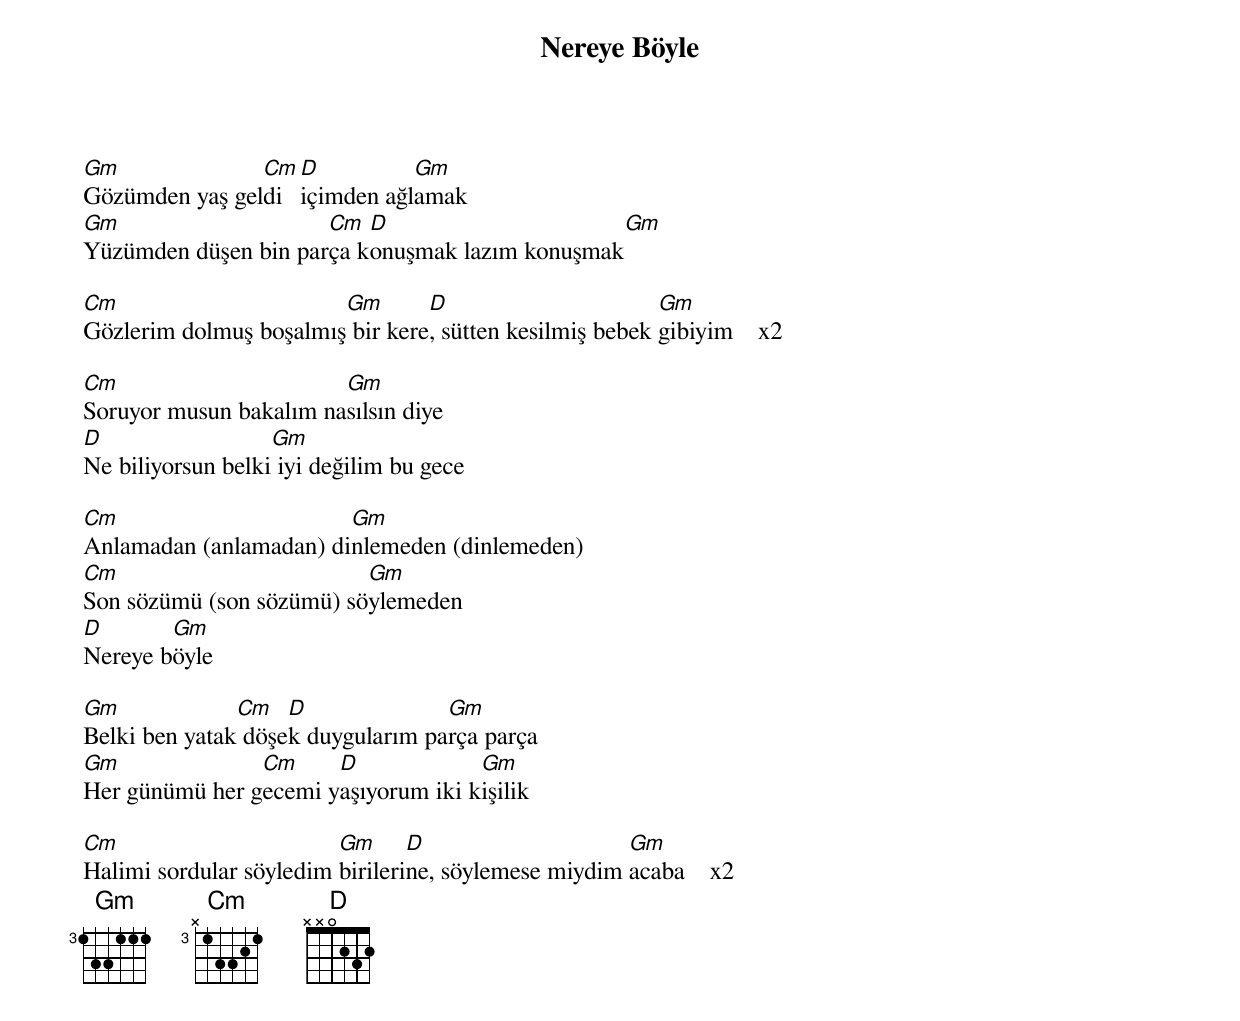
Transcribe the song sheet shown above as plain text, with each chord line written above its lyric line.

{title: Nereye Böyle}
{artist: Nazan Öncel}

Gm              Cm D          Gm
Gözümden yaş geldi içimden ağlamak
Gm                    Cm  D                     Gm
Yüzümden düşen bin parça konuşmak lazım konuşmak

Cm                      Gm       D                       Gm
Gözlerim dolmuş boşalmış bir kere, sütten kesilmiş bebek gibiyim    x2

Cm                      Gm
Soruyor musun bakalım nasılsın diye
D                  Gm
Ne biliyorsun belki iyi değilim bu gece

Cm                      Gm
Anlamadan (anlamadan) dinlemeden (dinlemeden)
Cm                        Gm
Son sözümü (son sözümü) söylemeden
D       Gm
Nereye böyle

Gm             Cm   D              Gm
Belki ben yatak döşek duygularım parça parça
Gm              Cm     D             Gm
Her günümü her gecemi yaşıyorum iki kişilik

Cm                       Gm      D                    Gm
Halimi sordular söyledim birilerine, söylemese miydim acaba    x2
